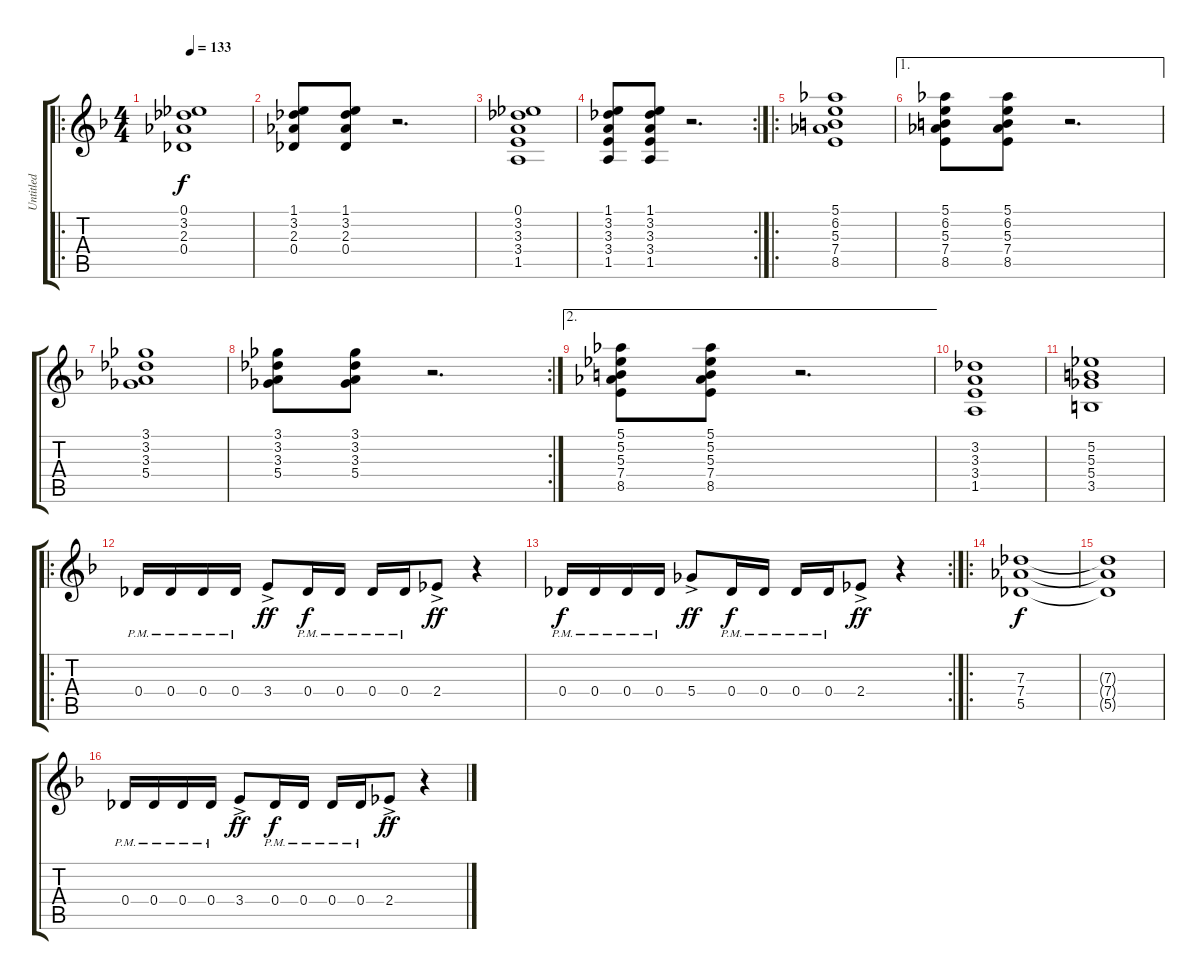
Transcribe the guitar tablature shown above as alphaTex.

\track ("Untitled" "Untitled") {instrument distortionguitar}
\staff {score tabs}
\tuning (Eb4 Bb3 Gb3 Db3 Ab2 Eb2) {hide}
\ro
\ts (4 4)
\tempo 133
\clef g2
\ks f
(0.1 3.2 2.3 0.4).1{dy f instrument distortionguitar} |
(1.1 3.2 2.3 0.4).8 (1.1 3.2 2.3 0.4).8 r.2{d} |
(0.1 3.2 3.3 3.4 1.5).1 |
\rc 2
(1.1 3.2 3.3 3.4 1.5).8 (1.1 3.2 3.3 3.4 1.5).8 r.2{d} |
\ro
(5.1 6.2 5.3 7.4 8.5).1 |
\ae 1
(5.1 6.2 5.3 7.4 8.5).8 (5.1 6.2 5.3 7.4 8.5).8 r.2{d} |
(3.1 3.2 3.3 5.4).1 |
\rc 2
(3.1 3.2 3.3 5.4).8 (3.1 3.2 3.3 5.4).8 r.2{d} |
\ae 2
(5.1 5.2 5.3 7.4 8.5).8 (5.1 5.2 5.3 7.4 8.5).8 r.2{d} |
(3.2 3.3 3.4 1.5).1 |
(5.2 5.3 5.4 3.5).1 |
\ro
0.4{pm}.16 0.4{pm}.16 0.4{pm}.16 0.4{pm}.16 3.4{ac}.8{dy ff} 0.4{pm}.16{dy f} 0.4{pm}.16 0.4{pm}.16 0.4{pm}.16 2.4{ac}.8{dy ff} r.4 |
\rc 2
0.4{pm}.16{dy f} 0.4{pm}.16 0.4{pm}.16 0.4{pm}.16 5.4{ac}.8{dy ff} 0.4{pm}.16{dy f} 0.4{pm}.16 0.4{pm}.16 0.4{pm}.16 2.4{ac}.8{dy ff} r.4 |
\ro
(7.3 7.4 5.5).1{dy f} |
(7.3{t} 7.4{t} 5.5{t}).1 |
0.4{pm}.16 0.4{pm}.16 0.4{pm}.16 0.4{pm}.16 3.4{ac}.8{dy ff} 0.4{pm}.16{dy f} 0.4{pm}.16 0.4{pm}.16 0.4{pm}.16 2.4{ac}.8{dy ff} r.4
